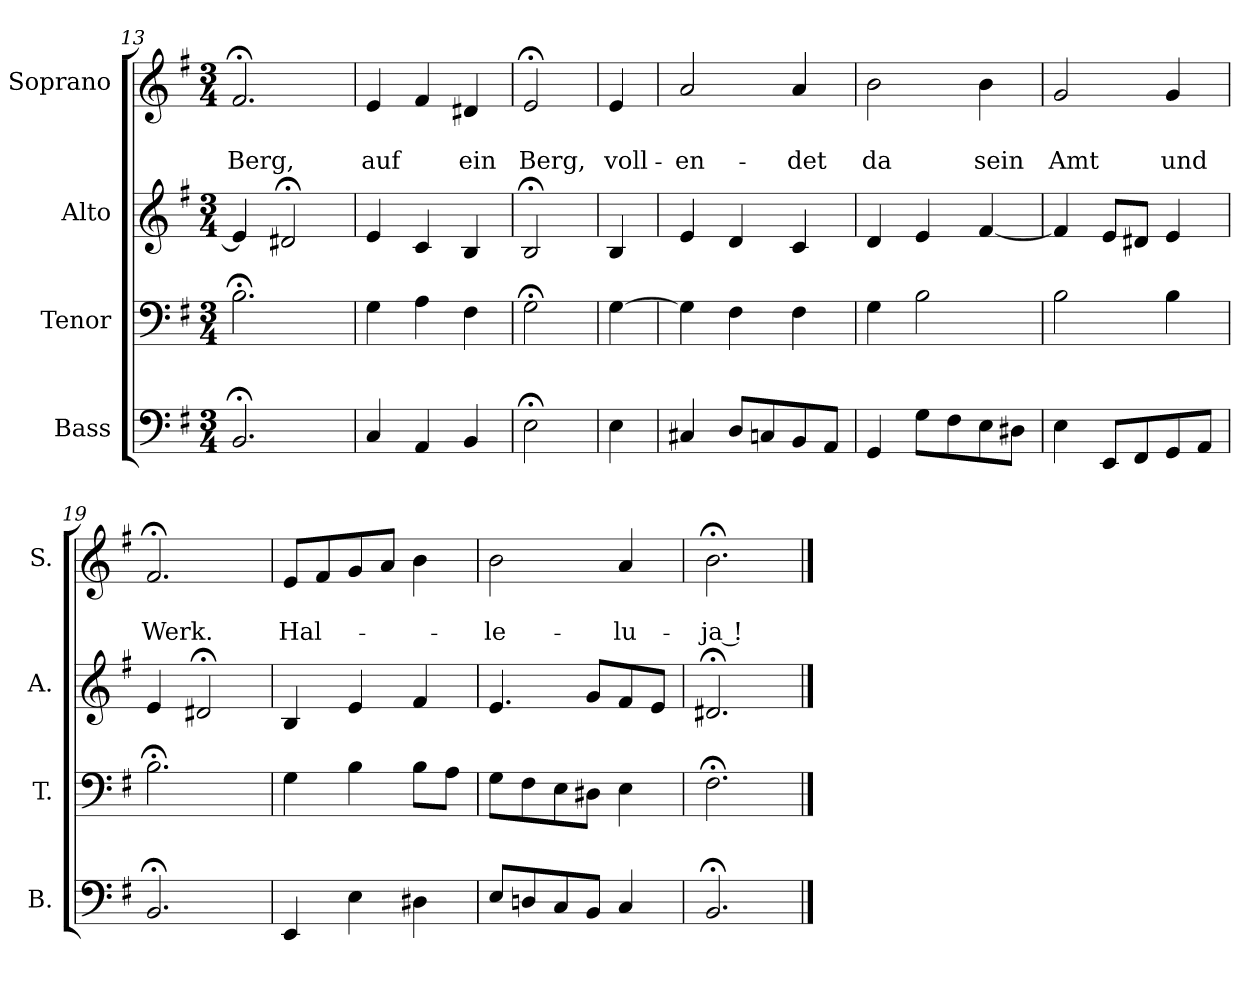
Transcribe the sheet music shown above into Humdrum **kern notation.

**kern	**kern	**kern	**kern	**text	**text
*part4	*part3	*part2	*part1	*part1	*part1
*staff4	*staff3	*staff2	*staff1	*staff1	*staff1
*I"Bass	*I"Tenor	*I"Alto	*I"Soprano	*	*
*I'B.	*I'T.	*I'A.	*I'S.	*	*
*clefF4	*clefF4	*clefG2	*clefG2	*	*
*k[f#]	*k[f#]	*k[f#]	*k[f#]	*	*
*e:	*e:	*e:	*e:	*	*
*M3/4	*M3/4	*M3/4	*M3/4	*	*
=13	=13	=13	=13	=13	=13
2.BB;</	2.B;<\	4e/]	2.f#;</	.	Berg,
.	.	2d#X;</	.	.	.
=14	=14	=14	=14	=14	=14
4C/	4G\	4e/	4e/	.	auf
4AA/	4A\	4c/	4f#/	.	.
4BB/	4F#\	4B/	4d#X/	.	ein
=15	=15	=15	=15	=15	=15
2E;<\	2G;<\	2B;</	2e;</	.	Berg,
!!LO:PB:g=z
=15a	=15a	=15a	=15a	=15a	=15a
4E\	[4G\	4B/	4e/	.	voll-
=16	=16	=16	=16	=16	=16
4C#X/	4G\]	4e/	2a/	.	-en-
8D/L	4F#\	4d/	.	.	.
8Cn/	.	.	.	.	.
8BB/	4F#\	4c/	4a/	.	-det
8AA/J	.	.	.	.	.
=17	=17	=17	=17	=17	=17
4GG/	4G\	4d/	2b\	.	da
8G\L	2B\	4e/	.	.	.
8F#\	.	.	.	.	.
8E\	.	[4f#/	4b\	.	sein
8D#X\J	.	.	.	.	.
=18	=18	=18	=18	=18	=18
4E\	2B\	4f#/]	2g/	.	Amt
8EE/L	.	8e/L	.	.	.
8FF#/	.	8d#X/J	.	.	.
8GG/	4B\	4e/	4g/	.	und
8AA/J	.	.	.	.	.
=19	=19	=19	=19	=19	=19
2.BB;</	2.B;<\	4e/	2.f#;</	.	Werk.
.	.	2d#X;</	.	.	.
=20	=20	=20	=20	=20	=20
4EE/	4G\	4B/	8e/L	.	Hal-
.	.	.	8f#/	.	.
4E\	4B\	4e/	8g/	.	.
.	.	.	8a/J	.	.
4D#X\	8B\L	4f#/	4b\	.	.
.	8A\J	.	.	.	.
=21	=21	=21	=21	=21	=21
8E/L	8G\L	4.e/	2b\	.	-le-
8Dn/	8F#\	.	.	.	.
8C/	8E\	.	.	.	.
8BB/J	8D#X\J	8g/L	.	.	.
4C/	4E\	8f#/	4a/	.	-lu-
.	.	8e/J	.	.	.
=22	=22	=22	=22	=22	=22
2.BB;</	2.F#;<\	2.d#X;</	2.b;<\	.	-ja !
==	==	==	==	==	==
*-	*-	*-	*-	*-	*-
